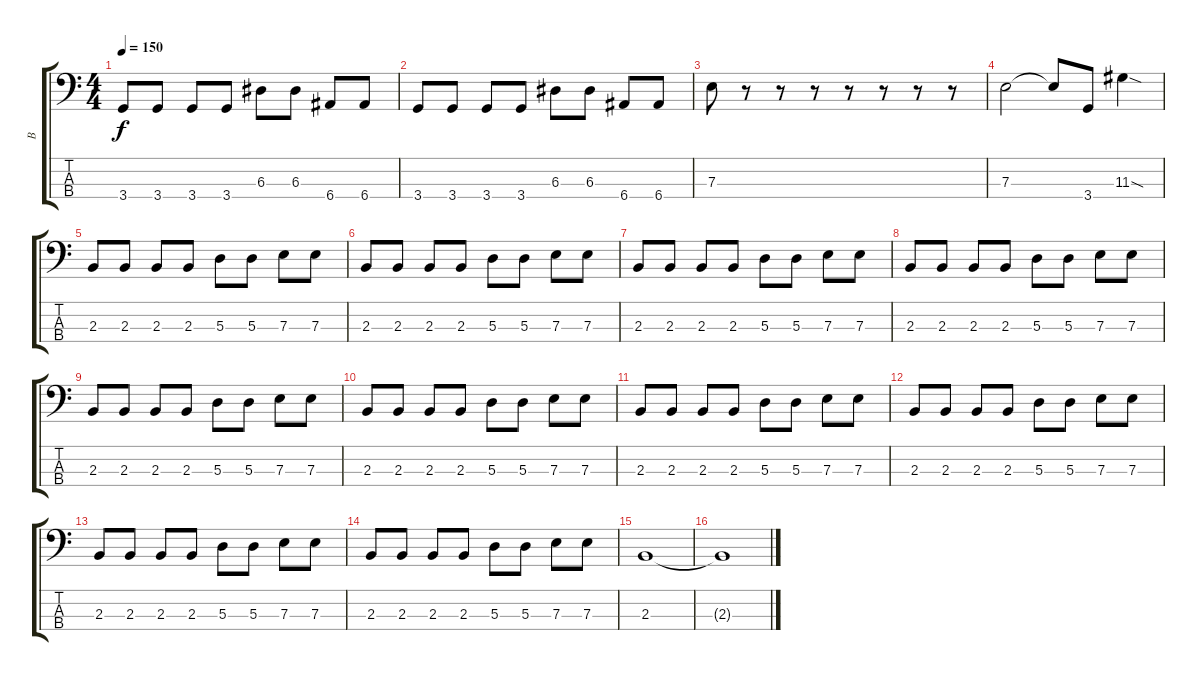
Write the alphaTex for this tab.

\track ("B" "B") {instrument electricbassfinger}
\staff {score tabs}
\tuning (G2 D2 A1 E1) {hide}
\ts (4 4)
\tempo 150
\clef f4
\ks c
3.4.8{dy f} 3.4.8 3.4.8 3.4.8 6.3.8 6.3.8 6.4.8 6.4.8 |
3.4.8 3.4.8 3.4.8 3.4.8 6.3.8 6.3.8 6.4.8 6.4.8 |
7.3.8 r.8 r.8 r.8 r.8 r.8 r.8 r.8 |
7.3.2 7.3{t}.8 3.4.8 11.3{sod}.4 |
2.3.8 2.3.8 2.3.8 2.3.8 5.3.8 5.3.8 7.3.8 7.3.8 |
2.3.8 2.3.8 2.3.8 2.3.8 5.3.8 5.3.8 7.3.8 7.3.8 |
2.3.8 2.3.8 2.3.8 2.3.8 5.3.8 5.3.8 7.3.8 7.3.8 |
2.3.8 2.3.8 2.3.8 2.3.8 5.3.8 5.3.8 7.3.8 7.3.8 |
2.3.8 2.3.8 2.3.8 2.3.8 5.3.8 5.3.8 7.3.8 7.3.8 |
2.3.8 2.3.8 2.3.8 2.3.8 5.3.8 5.3.8 7.3.8 7.3.8 |
2.3.8 2.3.8 2.3.8 2.3.8 5.3.8 5.3.8 7.3.8 7.3.8 |
2.3.8 2.3.8 2.3.8 2.3.8 5.3.8 5.3.8 7.3.8 7.3.8 |
2.3.8 2.3.8 2.3.8 2.3.8 5.3.8 5.3.8 7.3.8 7.3.8 |
2.3.8 2.3.8 2.3.8 2.3.8 5.3.8 5.3.8 7.3.8 7.3.8 |
2.3.1 |
2.3{t}.1
